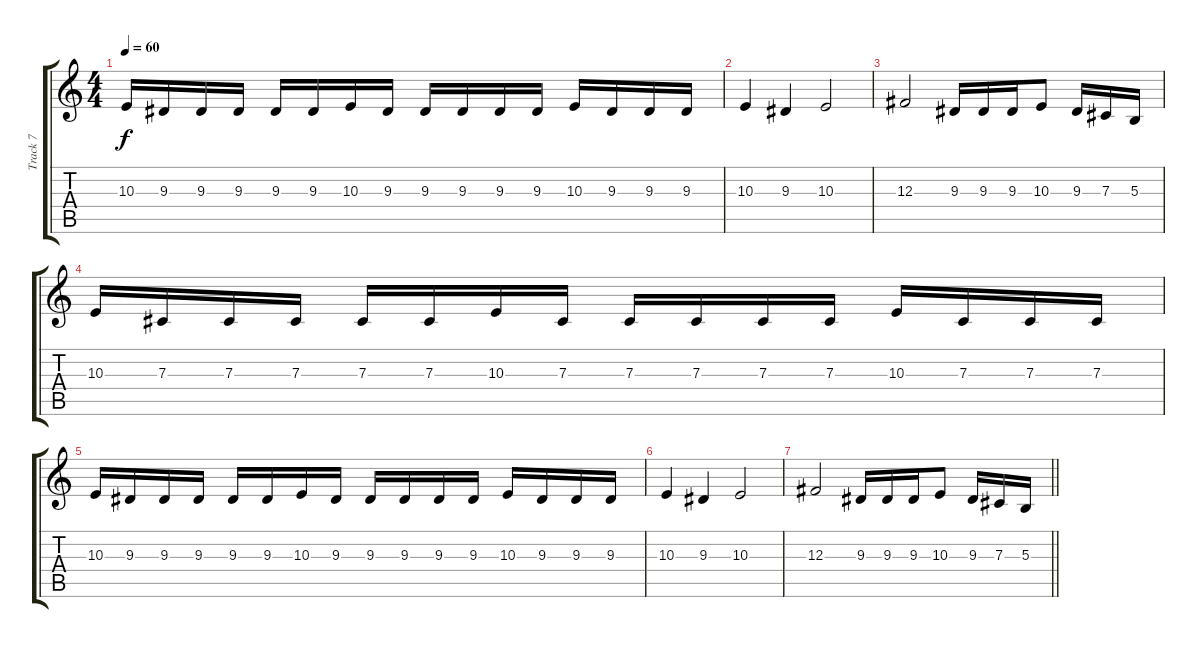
\track ("Track 7" "Track 7") {instrument stringensemble1}
\staff {score tabs}
\tuning (Eb4 Bb3 Gb3 Db3 Ab2 Db2) {hide}
\ts (4 4)
\tempo 60
\clef g2
\ks c
10.3.16{dy f} 9.3.16 9.3.16 9.3.16 9.3.16 9.3.16 10.3.16 9.3.16 9.3.16 9.3.16 9.3.16 9.3.16 10.3.16 9.3.16 9.3.16 9.3.16 |
10.3.4 9.3.4 10.3.2 |
12.3.2 9.3.16 9.3.16 9.3.16 10.3.8 9.3.16 7.3.16 5.3.16 |
10.3.16 7.3.16 7.3.16 7.3.16 7.3.16 7.3.16 10.3.16 7.3.16 7.3.16 7.3.16 7.3.16 7.3.16 10.3.16 7.3.16 7.3.16 7.3.16 |
10.3.16 9.3.16 9.3.16 9.3.16 9.3.16 9.3.16 10.3.16 9.3.16 9.3.16 9.3.16 9.3.16 9.3.16 10.3.16 9.3.16 9.3.16 9.3.16 |
10.3.4 9.3.4 10.3.2 |
\barLineRight lightlight
12.3.2 9.3.16 9.3.16 9.3.16 10.3.8 9.3.16 7.3.16 5.3.16
